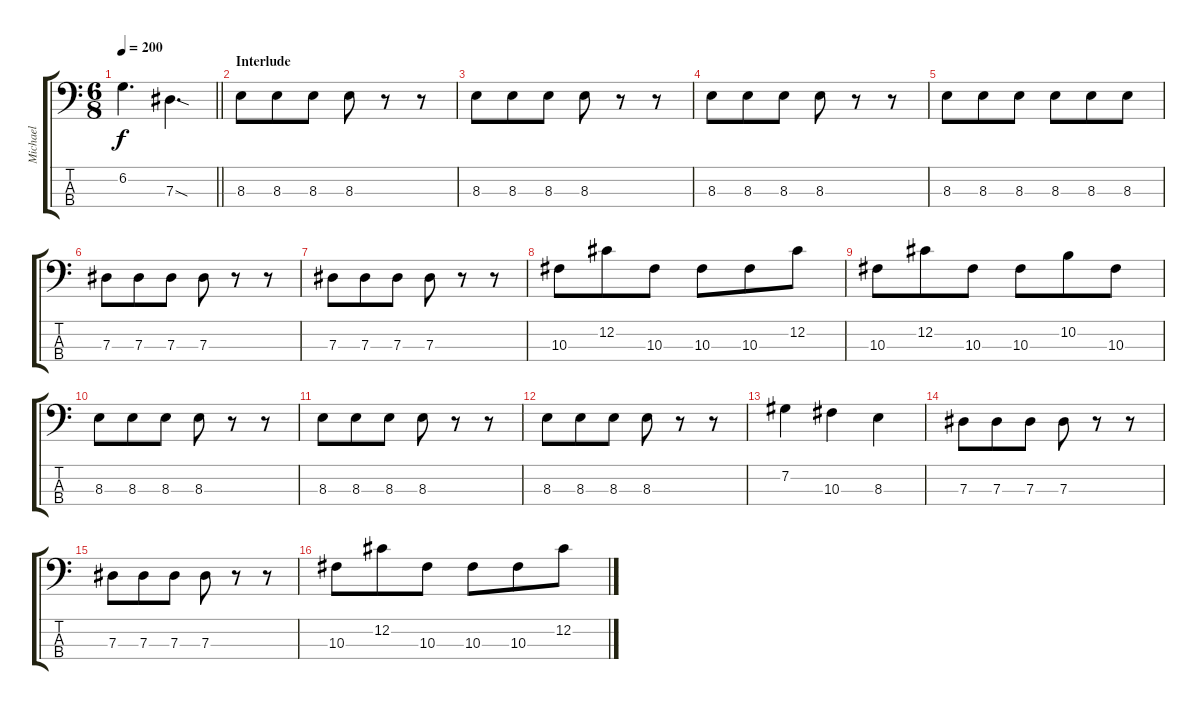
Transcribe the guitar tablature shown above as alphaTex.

\track ("Michael" "Michael") {instrument electricbassfinger}
\staff {score tabs}
\tuning (Gb2 Db2 Ab1 Eb1) {hide}
\ts (6 8)
\tempo 200
\clef f4
\barLineRight lightlight
\ks c
6.2.4{d dy f} 7.3{sod}.4{d} |
\section ("" "Interlude")
8.3.8 8.3.8 8.3.8 8.3.8 r.8 r.8 |
8.3.8 8.3.8 8.3.8 8.3.8 r.8 r.8 |
8.3.8 8.3.8 8.3.8 8.3.8 r.8 r.8 |
8.3.8 8.3.8 8.3.8 8.3.8 8.3.8 8.3.8 |
7.3.8 7.3.8 7.3.8 7.3.8 r.8 r.8 |
7.3.8 7.3.8 7.3.8 7.3.8 r.8 r.8 |
10.3.8 12.2.8 10.3.8 10.3.8 10.3.8 12.2.8 |
10.3.8 12.2.8 10.3.8 10.3.8 10.2.8 10.3.8 |
8.3.8 8.3.8 8.3.8 8.3.8 r.8 r.8 |
8.3.8 8.3.8 8.3.8 8.3.8 r.8 r.8 |
8.3.8 8.3.8 8.3.8 8.3.8 r.8 r.8 |
7.2.4 10.3.4 8.3.4 |
7.3.8 7.3.8 7.3.8 7.3.8 r.8 r.8 |
7.3.8 7.3.8 7.3.8 7.3.8 r.8 r.8 |
10.3.8 12.2.8 10.3.8 10.3.8 10.3.8 12.2.8
